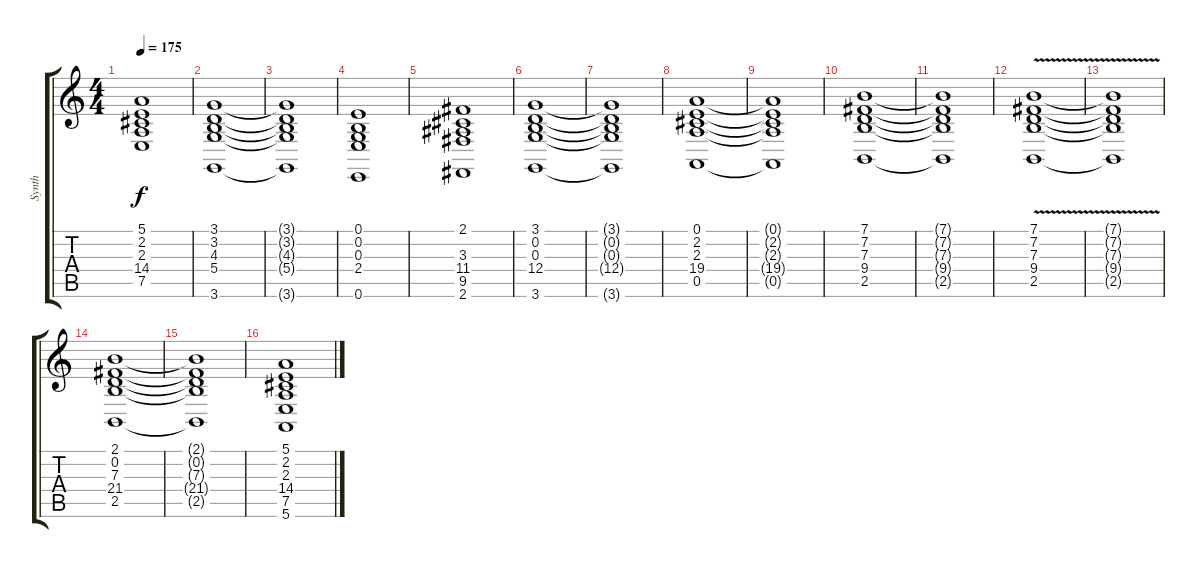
\track ("Synth" "Synth") {instrument lead2sawtooth}
\staff {score tabs}
\tuning (E4 B3 G3 D3 A2 E2) {hide}
\ts (4 4)
\tempo 175
\clef g2
\ks c
(5.1{t} 2.2{t} 2.3{t} 14.4{t} 7.5{t}).1{dy f} |
(3.1 3.2 4.3 5.4 3.6).1 |
(3.1{t} 3.2{t} 4.3{t} 5.4{t} 3.6{t}).1 |
(0.1 0.2 0.3 2.4 0.6).1 |
(2.1 3.3 11.4 9.5 2.6).1 |
(3.1 0.2 0.3 12.4 3.6).1 |
(3.1{t} 0.2{t} 0.3{t} 12.4{t} 3.6{t}).1 |
(0.1 2.2 2.3 19.4 0.5).1 |
(0.1{t} 2.2{t} 2.3{t} 19.4{t} 0.5{t}).1 |
(7.1 7.2 7.3 9.4 2.5).1 |
(7.1{t} 7.2{t} 7.3{t} 9.4{t} 2.5{t}).1 |
(7.1{v} 7.2{v} 7.3{v} 9.4{v} 2.5{v}).1 |
(7.1{t} 7.2{t} 7.3{t} 9.4{t} 2.5{t}).1 |
(2.1 0.2 7.3 21.4 2.5).1 |
(2.1{t} 0.2{t} 7.3{t} 21.4{t} 2.5{t}).1 |
(5.1 2.2 2.3 14.4 7.5 5.6).1
